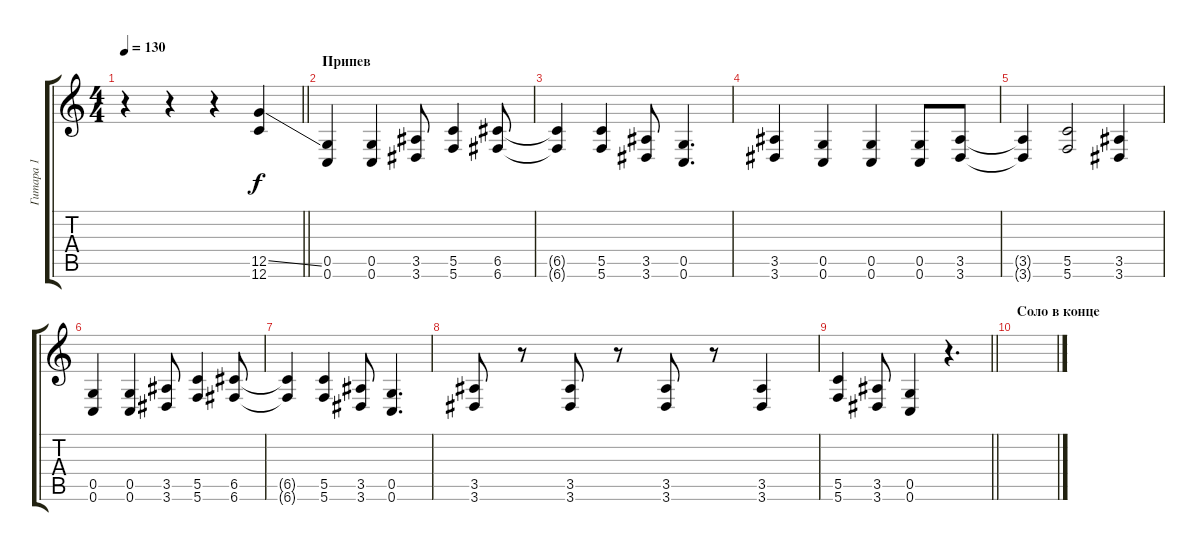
\track ("Гитара 1" "Гитара 1") {instrument distortionguitar}
\staff {score tabs}
\tuning (D4 A3 F3 C3 G2 C2) {hide}
\ts (4 4)
\tempo 130
\clef g2
\barLineRight lightlight
\ks c
r.4{dy f} r.4 r.4 (12.5{ss} 12.6).4 |
\section ("" "Припев")
(0.5 0.6).4 (0.5 0.6).4 (3.5 3.6).8 (5.5 5.6).4 (6.5 6.6).8 |
(6.5{t} 6.6{t}).4 (5.5 5.6).4 (3.5 3.6).8 (0.5 0.6).4{d} |
(3.5 3.6).4 (0.5 0.6).4 (0.5 0.6).4 (0.5 0.6).8 (3.5 3.6).8 |
(3.5{t} 3.6{t}).4 (5.5 5.6).2 (3.5 3.6).4 |
(0.5 0.6).4 (0.5 0.6).4 (3.5 3.6).8 (5.5 5.6).4 (6.5 6.6).8 |
(6.5{t} 6.6{t}).4 (5.5 5.6).4 (3.5 3.6).8 (0.5 0.6).4{d} |
(3.5 3.6).8 r.8 (3.5 3.6).8 r.8 (3.5 3.6).8 r.8 (3.5 3.6).4 |
\barLineRight lightlight
(5.5 5.6).4 (3.5 3.6).8 (0.5 0.6).4 r.4{d} |
\section ("" "Соло в конце")
